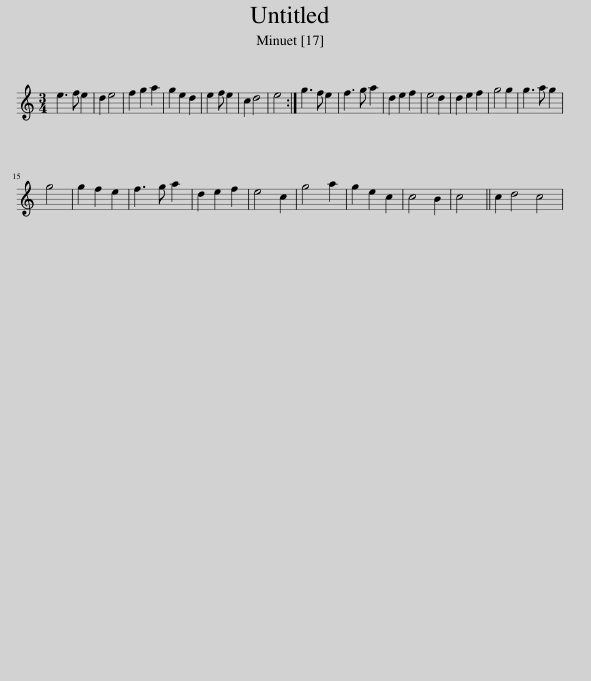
X:1
L:1/8
M:3/4
I:linebreak $
K:C
V:1 treble
V:1
 e3 f e2 | d2 e4 | f2 g2 a2 | g2 e2 d2 | e2 f e2 | %5
 c2 d4 | e4 :| g3 f e2 | f3 g a2 | d2 e2 f2 | %10
 e4 d2 | d2 e2 f2 | g4 g2 | g3 a g2 |$ g4 | %15
 g2 f2 e2 | f3 g a2 | d2 e2 f2 | e4 c2 | g4 a2 | %20
 g2 e2 c2 | c4 B2 | c4 || c2 d4 c4 | %24
